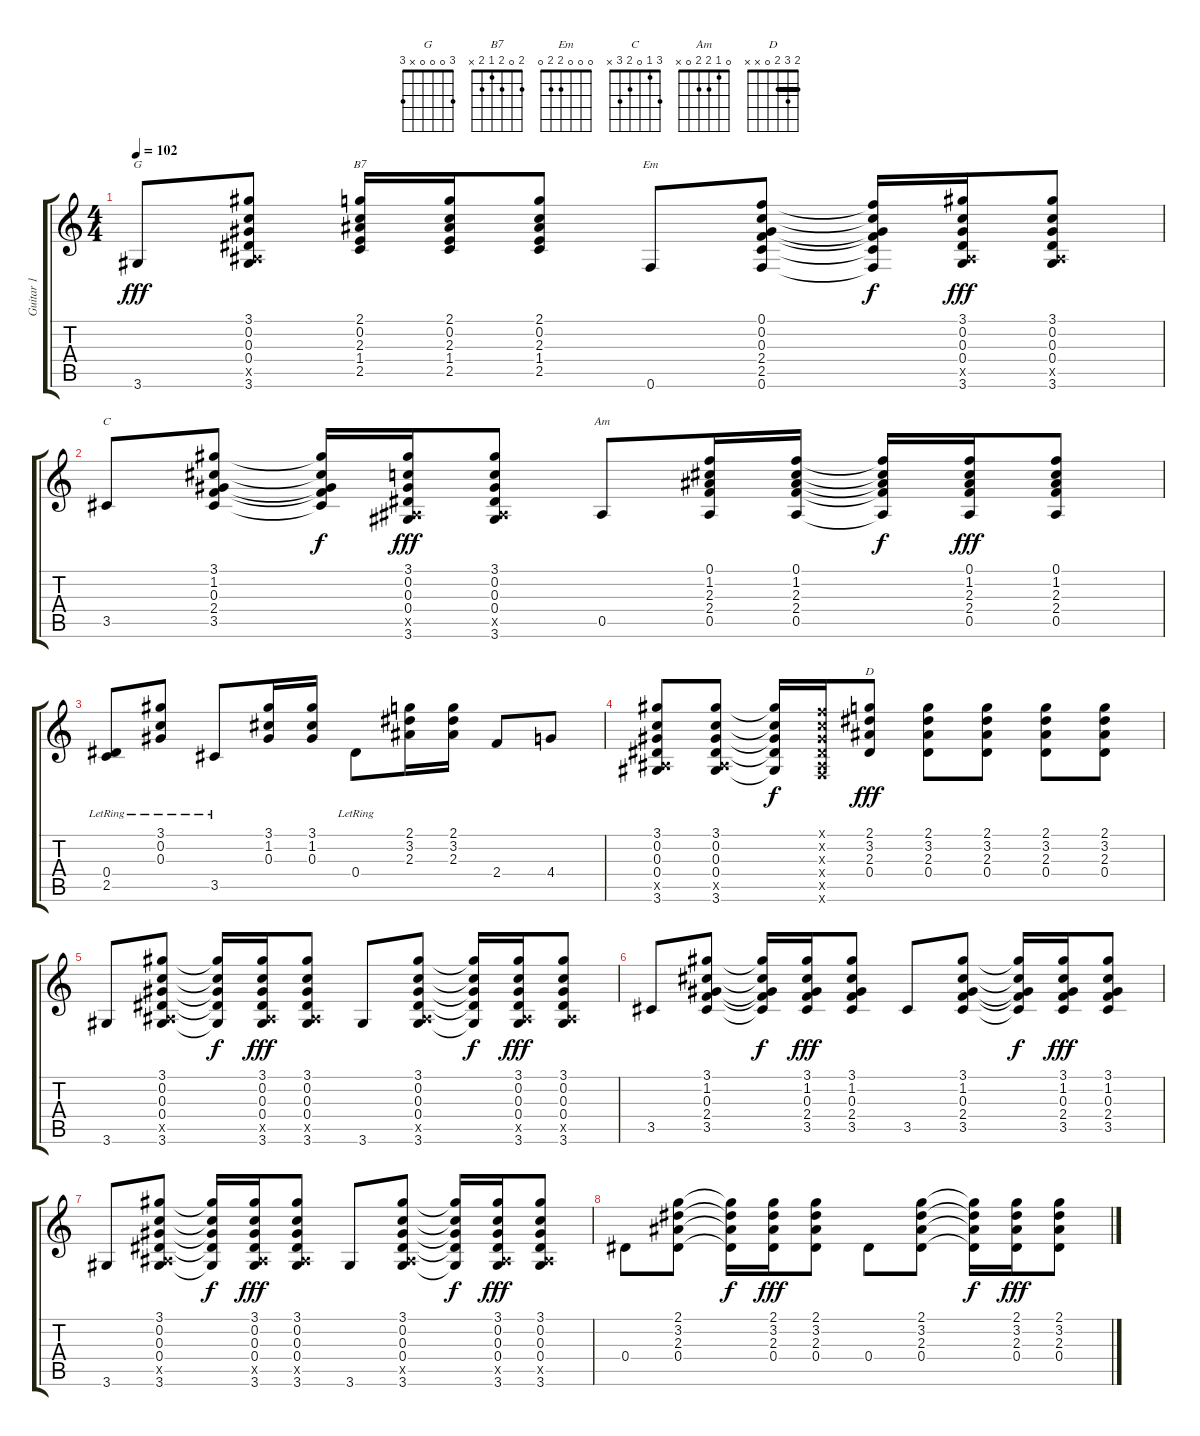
\track ("Guitar 1" "Guitar 1") {instrument acousticguitarsteel}
\staff {score tabs}
\tuning (F4 C4 Ab3 Eb3 Bb2 F2) {hide}
\chord ("G" 3 0 0 0 x 3)
\chord ("B7" 2 0 2 1 2 x)
\chord ("Em" 0 0 0 2 2 0)
\chord ("C" 3 1 0 2 3 x)
\chord ("Am" 0 1 2 2 0 x)
\chord ("D" 2 3 2 0 x x) {barre 2}
\ts (4 4)
\tempo 102
\clef g2
\ks c
3.6.8{ch "G" dy fff} (3.1 0.2 0.3 0.4 0.5{x} 3.6).8 (2.1 0.2 2.3 1.4 2.5).16{ch "B7"} (2.1 0.2 2.3 1.4 2.5).16 (2.1 0.2 2.3 1.4 2.5).8 0.6.8{ch "Em"} (0.1 0.2 0.3 2.4 2.5 0.6).8 (0.1{t} 0.2{t} 0.3{t} 2.4{t} 2.5{t} 0.6{t}).16{dy f} (3.1 0.2 0.3 0.4 0.5{x} 3.6).16{dy fff} (3.1 0.2 0.3 0.4 0.5{x} 3.6).8 |
3.5.8{ch "C"} (3.1 1.2 0.3 2.4 3.5).8 (3.1{t} 1.2{t} 0.3{t} 2.4{t} 3.5{t}).16{dy f} (3.1 0.2 0.3 0.4 0.5{x} 3.6).16{dy fff} (3.1 0.2 0.3 0.4 0.5{x} 3.6).8 0.5.8{ch "Am"} (0.1 1.2 2.3 2.4 0.5).16 (0.1 1.2 2.3 2.4 0.5).16 (0.1{t} 1.2{t} 2.3{t} 2.4{t} 0.5{t}).16{dy f} (0.1 1.2 2.3 2.4 0.5).16{dy fff} (0.1 1.2 2.3 2.4 0.5).8 |
(0.4{lr} 2.5{lr}).8 (3.1{lr} 0.2{lr} 0.3{lr}).8 3.5{lr}.8 (3.1 1.2 0.3).16 (3.1 1.2 0.3).16 0.4{lr}.8 (2.1 3.2 2.3).16 (2.1 3.2 2.3).16 2.4.8 4.4.8 |
(3.1 0.2 0.3 0.4 0.5{x} 3.6).8 (3.1 0.2 0.3 0.4 0.5{x} 3.6).8 (3.1{t} 0.2{t} 0.3{t} 0.4{t} 3.6{t}).16{dy f} (0.1{x} 0.2{x} 0.3{x} 0.4{x} 0.5{x} 0.6{x}).16 (2.1 3.2 2.3 0.4).8{ch "D" dy fff} (2.1 3.2 2.3 0.4).8 (2.1 3.2 2.3 0.4).8 (2.1 3.2 2.3 0.4).8 (2.1 3.2 2.3 0.4).8 |
3.6.8 (3.1 0.2 0.3 0.4 0.5{x} 3.6).8 (3.1{t} 0.2{t} 0.3{t} 0.4{t} 3.6{t}).16{dy f} (3.1 0.2 0.3 0.4 0.5{x} 3.6).16{dy fff} (3.1 0.2 0.3 0.4 0.5{x} 3.6).8 3.6.8 (3.1 0.2 0.3 0.4 0.5{x} 3.6).8 (3.1{t} 0.2{t} 0.3{t} 0.4{t} 3.6{t}).16{dy f} (3.1 0.2 0.3 0.4 0.5{x} 3.6).16{dy fff} (3.1 0.2 0.3 0.4 0.5{x} 3.6).8 |
3.5.8 (3.1 1.2 0.3 2.4 3.5).8 (3.1{t} 1.2{t} 0.3{t} 2.4{t} 3.5{t}).16{dy f} (3.1 1.2 0.3 2.4 3.5).16{dy fff} (3.1 1.2 0.3 2.4 3.5).8 3.5.8 (3.1 1.2 0.3 2.4 3.5).8 (3.1{t} 1.2{t} 0.3{t} 2.4{t} 3.5{t}).16{dy f} (3.1 1.2 0.3 2.4 3.5).16{dy fff} (3.1 1.2 0.3 2.4 3.5).8 |
3.6.8 (3.1 0.2 0.3 0.4 0.5{x} 3.6).8 (3.1{t} 0.2{t} 0.3{t} 0.4{t} 3.6{t}).16{dy f} (3.1 0.2 0.3 0.4 0.5{x} 3.6).16{dy fff} (3.1 0.2 0.3 0.4 0.5{x} 3.6).8 3.6.8 (3.1 0.2 0.3 0.4 0.5{x} 3.6).8 (3.1{t} 0.2{t} 0.3{t} 0.4{t} 3.6{t}).16{dy f} (3.1 0.2 0.3 0.4 0.5{x} 3.6).16{dy fff} (3.1 0.2 0.3 0.4 0.5{x} 3.6).8 |
0.4.8 (2.1 3.2 2.3 0.4).8 (2.1{t} 3.2{t} 2.3{t} 0.4{t}).16{dy f} (2.1 3.2 2.3 0.4).16{dy fff} (2.1 3.2 2.3 0.4).8 0.4.8 (2.1 3.2 2.3 0.4).8 (2.1{t} 3.2{t} 2.3{t} 0.4{t}).16{dy f} (2.1 3.2 2.3 0.4).16{dy fff} (2.1 3.2 2.3 0.4).8
